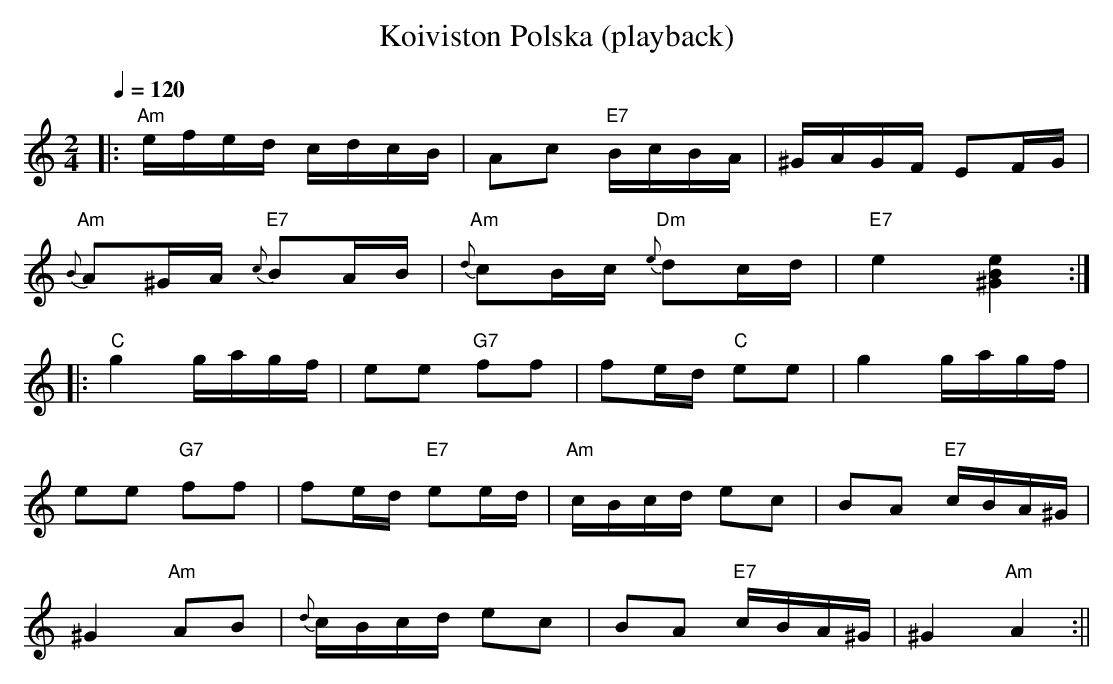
X:1
T:Koiviston Polska (playback)
M:2/4
L:1/16
Q:1/4=120
K:Am
|: "Am" efed cdcB | A2c2 "E7" BcBA | ^GAGF E2FG | !
"Am" {B}A2^GA "E7" {c}B2AB | "Am" {d}c2Bc "Dm" {e}d2cd | "E7" e4 [^G4B4e4] :| !
|: "C" g4 gagf | e2e2 "G7" f2f2 | f2ed "C" e2e2 | g4 gagf | !
e2e2 "G7" f2f2 | f2ed "E7" e2ed | "Am" cBcd e2c2 | B2A2 "E7" cBA^G | !
^G4 "Am" A2B2 | {d}cBcd e2c2 | B2A2 "E7" cBA^G | ^G4 "Am" A4 :||
